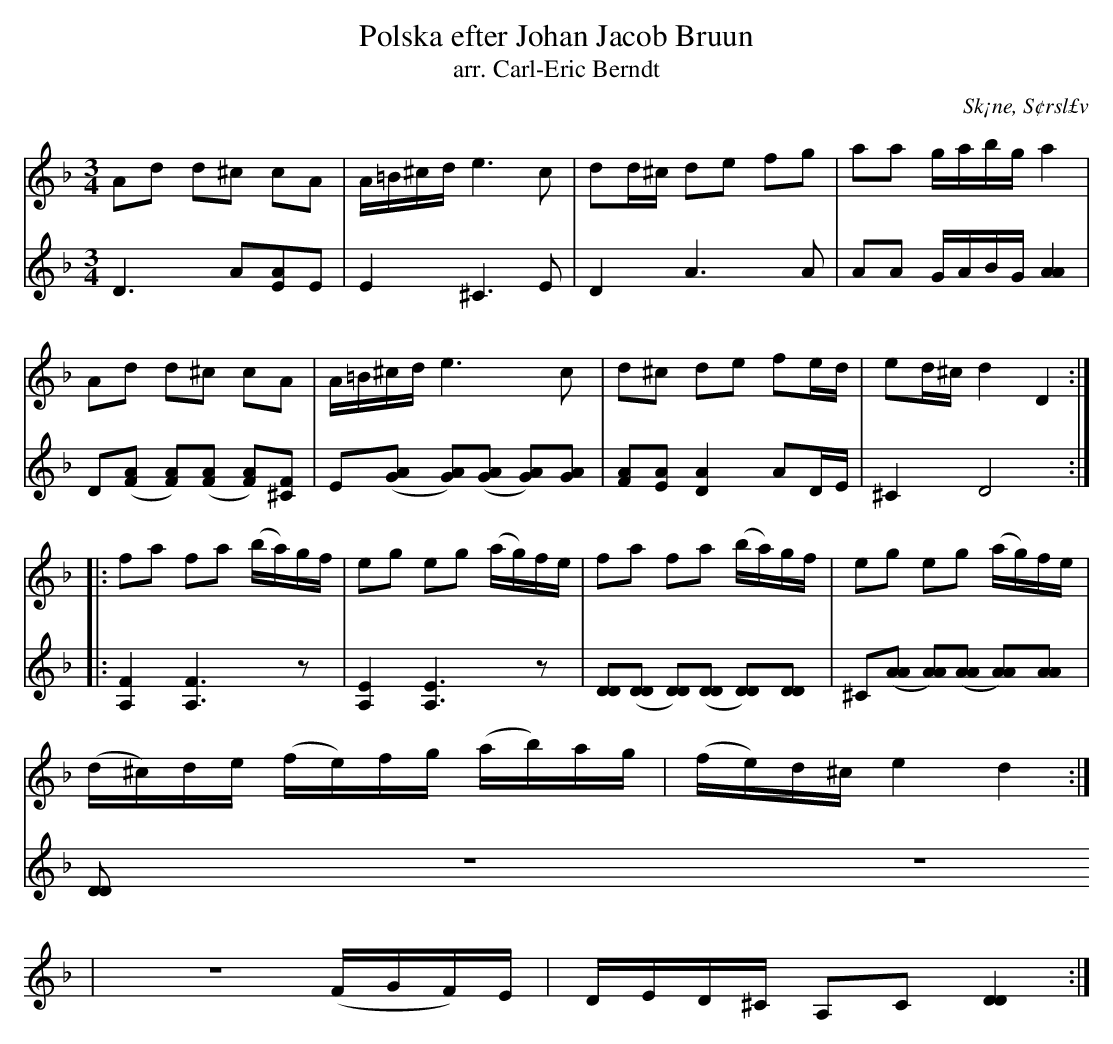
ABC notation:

X:1
T:Polska efter Johan Jacob Bruun
T:arr. Carl-Eric Berndt
O:Sk¡ne, S¢rsl£v
M:3/4
L:1/8
K:Dm
V:1
Ad d^c cA | A/=B/^c/d/ e2>c2 | dd/^c/ de fg | aa g/a/b/g/ a2 |
Ad d^c cA | A/=B/^c/d/ e2>c2 | d^c de fe/d/ | ed/^c/ d2 D2 ::
fa fa (b/a/)g/f/ | eg eg (a/g/)f/e/ | fa fa (b/a/)g/f/ | eg eg (a/g/)f/e/ |
(d/^c/)d/e/ (f/e/)f/g/ (a/b/)a/g/ | (f/e/)d/^c/ e2 d2 :|
V:3
D3 A[AE]E | E2 ^C3 E | D2 A2>A2 | AA G/A/B/G/ [A2A2] |
D([AF] [AF])([AF] [AF])[F^C] | E([AG] [AG])([AG] [AG])[AG] | [AF][AE] [A2D2] AD/E/ | ^C2 D4 ::
[F2A,2] [F3A,3] z | [E2A,2] [E3A,3] z | [DD]([DD] [DD])([DD] [DD])[DD] | ^C([AA] [AA])([AA] [AA])[AA] |
[DD] Z Z2 (F/G/F/)E/ | D/E/D/^C/ A,C [D2D2] :|
